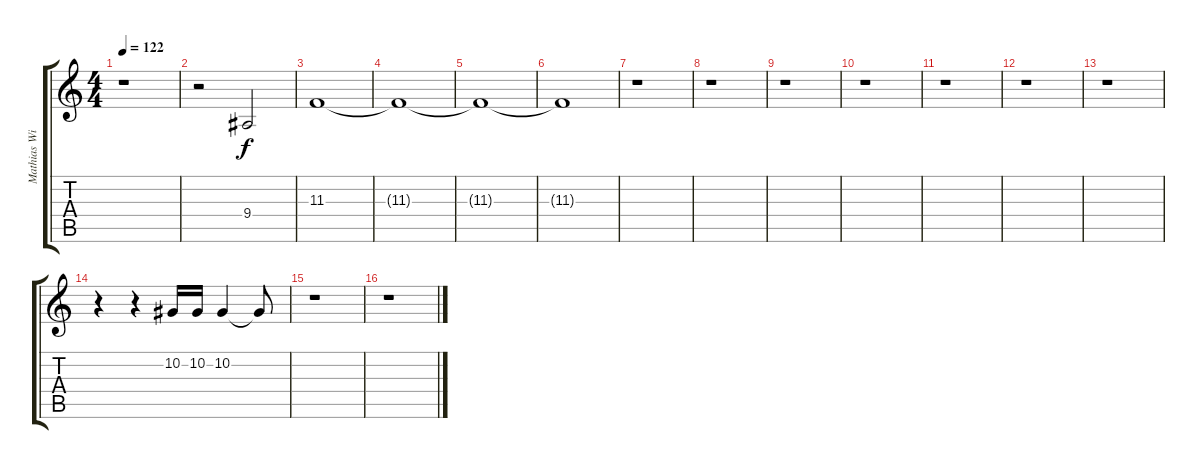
\track ("Mathias Wiesner" "Mathias Wi") {instrument trumpet}
\staff {score tabs}
\tuning (Eb4 Bb3 Gb3 Db3 Ab2 Eb2) {hide}
\ts (4 4)
\tempo 122
\clef g2
\ks c
r.1{dy f} |
r.2{volume 8} 9.4.2 |
11.3.1 |
11.3{t}.1 |
11.3{t}.1 |
11.3{t}.1 |
r.1 |
r.1 |
r.1 |
r.1 |
r.1 |
r.1 |
r.1 |
r.4 r.4 10.2.16 10.2.16 10.2.4 10.2{t}.8 |
r.1 |
r.1
